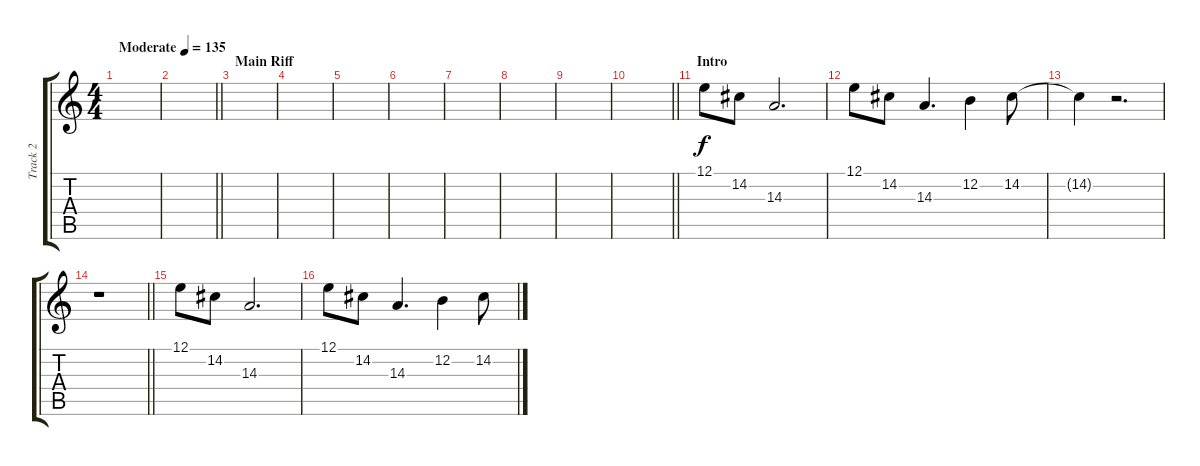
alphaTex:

\track ("Track 2" "Track 2") {instrument brightacousticpiano}
\staff {score tabs}
\tuning (E4 B3 G3 D3 A2 E2) {hide}
\ts (4 4)
\tempo (135 "Moderate")
\clef g2
\ks c
|
\barLineRight lightlight
|
\section ("" "Main Riff")
|
|
|
|
|
|
|
\barLineRight lightlight
|
\section ("" "Intro")
12.1.8 14.2.8 14.3.2{d} |
12.1.8 14.2.8 14.3.4{d} 12.2.4 14.2.8 |
14.2{t}.4 r.2{d} |
\barLineRight lightlight
r.1 |
12.1.8 14.2.8 14.3.2{d} |
12.1.8 14.2.8 14.3.4{d} 12.2.4 14.2.8
